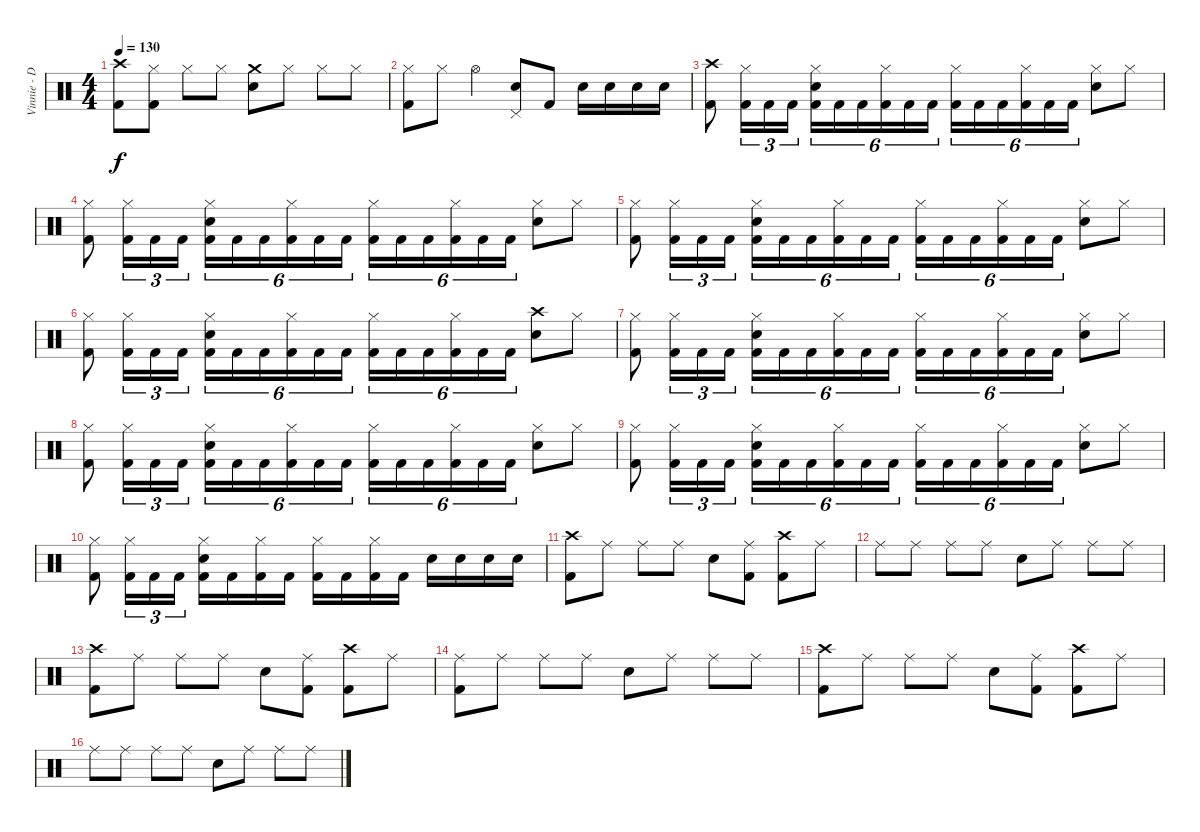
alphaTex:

\track ("Vinnie - Drums" "Vinnie - D") {instrument percussion}
\staff {score}
\articulation defaults
\ts (4 4)
\tempo 130
\clef neutral
\ks c
("Crash high (hit)" "Kick (hit) 2").8{dy f} ("Hi-Hat (closed)" "Kick (hit) 2").8 "Hi-Hat (closed)".8 "Hi-Hat (closed)".8 ("Crash medium (hit)" "Electric Snare (hit)").8 "Hi-Hat (closed)".8 "Hi-Hat (closed)".8 "Hi-Hat (closed)".8 |
("Hi-Hat (closed)" "Kick (hit) 2").8 "Hi-Hat (closed)".8 "Hi-Hat (open)".4 ("Pedal Hi-Hat (hit)" "Electric Snare (hit)").8 "Kick (hit) 2".8 "Electric Snare (hit)".16 "Electric Snare (hit)".16 "Electric Snare (hit)".16 "Electric Snare (hit)".16 |
("Crash high (hit)" "Kick (hit) 2").8 ("Hi-Hat (closed)" "Kick (hit) 2").16{tu (3 2)} "Kick (hit) 2".16{tu (3 2)} "Kick (hit) 2".16{tu (3 2)} ("Hi-Hat (closed)" "Electric Snare (hit)" "Kick (hit) 2").16{tu (6 4)} "Kick (hit) 2".16{tu (6 4)} "Kick (hit) 2".16{tu (6 4)} ("Hi-Hat (closed)" "Kick (hit) 2").16{tu (6 4)} "Kick (hit) 2".16{tu (6 4)} "Kick (hit) 2".16{tu (6 4)} ("Hi-Hat (closed)" "Kick (hit) 2").16{tu (6 4)} "Kick (hit) 2".16{tu (6 4)} "Kick (hit) 2".16{tu (6 4)} ("Hi-Hat (closed)" "Kick (hit) 2").16{tu (6 4)} "Kick (hit) 2".16{tu (6 4)} "Kick (hit) 2".16{tu (6 4)} ("Hi-Hat (closed)" "Electric Snare (hit)").8 "Hi-Hat (closed)".8 |
("Hi-Hat (closed)" "Kick (hit) 2").8 ("Hi-Hat (closed)" "Kick (hit) 2").16{tu (3 2)} "Kick (hit) 2".16{tu (3 2)} "Kick (hit) 2".16{tu (3 2)} ("Hi-Hat (closed)" "Electric Snare (hit)" "Kick (hit) 2").16{tu (6 4)} "Kick (hit) 2".16{tu (6 4)} "Kick (hit) 2".16{tu (6 4)} ("Hi-Hat (closed)" "Kick (hit) 2").16{tu (6 4)} "Kick (hit) 2".16{tu (6 4)} "Kick (hit) 2".16{tu (6 4)} ("Hi-Hat (closed)" "Kick (hit) 2").16{tu (6 4)} "Kick (hit) 2".16{tu (6 4)} "Kick (hit) 2".16{tu (6 4)} ("Hi-Hat (closed)" "Kick (hit) 2").16{tu (6 4)} "Kick (hit) 2".16{tu (6 4)} "Kick (hit) 2".16{tu (6 4)} ("Hi-Hat (closed)" "Electric Snare (hit)").8 "Hi-Hat (closed)".8 |
("Hi-Hat (closed)" "Kick (hit) 2").8 ("Hi-Hat (closed)" "Kick (hit) 2").16{tu (3 2)} "Kick (hit) 2".16{tu (3 2)} "Kick (hit) 2".16{tu (3 2)} ("Hi-Hat (closed)" "Electric Snare (hit)" "Kick (hit) 2").16{tu (6 4)} "Kick (hit) 2".16{tu (6 4)} "Kick (hit) 2".16{tu (6 4)} ("Hi-Hat (closed)" "Kick (hit) 2").16{tu (6 4)} "Kick (hit) 2".16{tu (6 4)} "Kick (hit) 2".16{tu (6 4)} ("Hi-Hat (closed)" "Kick (hit) 2").16{tu (6 4)} "Kick (hit) 2".16{tu (6 4)} "Kick (hit) 2".16{tu (6 4)} ("Hi-Hat (closed)" "Kick (hit) 2").16{tu (6 4)} "Kick (hit) 2".16{tu (6 4)} "Kick (hit) 2".16{tu (6 4)} ("Hi-Hat (closed)" "Electric Snare (hit)").8 "Hi-Hat (closed)".8 |
("Hi-Hat (closed)" "Kick (hit) 2").8 ("Hi-Hat (closed)" "Kick (hit) 2").16{tu (3 2)} "Kick (hit) 2".16{tu (3 2)} "Kick (hit) 2".16{tu (3 2)} ("Hi-Hat (closed)" "Electric Snare (hit)" "Kick (hit) 2").16{tu (6 4)} "Kick (hit) 2".16{tu (6 4)} "Kick (hit) 2".16{tu (6 4)} ("Hi-Hat (closed)" "Kick (hit) 2").16{tu (6 4)} "Kick (hit) 2".16{tu (6 4)} "Kick (hit) 2".16{tu (6 4)} ("Hi-Hat (closed)" "Kick (hit) 2").16{tu (6 4)} "Kick (hit) 2".16{tu (6 4)} "Kick (hit) 2".16{tu (6 4)} ("Hi-Hat (closed)" "Kick (hit) 2").16{tu (6 4)} "Kick (hit) 2".16{tu (6 4)} "Kick (hit) 2".16{tu (6 4)} ("Crash high (hit)" "Electric Snare (hit)").8 "Hi-Hat (closed)".8 |
("Hi-Hat (closed)" "Kick (hit) 2").8 ("Hi-Hat (closed)" "Kick (hit) 2").16{tu (3 2)} "Kick (hit) 2".16{tu (3 2)} "Kick (hit) 2".16{tu (3 2)} ("Hi-Hat (closed)" "Electric Snare (hit)" "Kick (hit) 2").16{tu (6 4)} "Kick (hit) 2".16{tu (6 4)} "Kick (hit) 2".16{tu (6 4)} ("Hi-Hat (closed)" "Kick (hit) 2").16{tu (6 4)} "Kick (hit) 2".16{tu (6 4)} "Kick (hit) 2".16{tu (6 4)} ("Hi-Hat (closed)" "Kick (hit) 2").16{tu (6 4)} "Kick (hit) 2".16{tu (6 4)} "Kick (hit) 2".16{tu (6 4)} ("Hi-Hat (closed)" "Kick (hit) 2").16{tu (6 4)} "Kick (hit) 2".16{tu (6 4)} "Kick (hit) 2".16{tu (6 4)} ("Hi-Hat (closed)" "Electric Snare (hit)").8 "Hi-Hat (closed)".8 |
("Hi-Hat (closed)" "Kick (hit) 2").8 ("Hi-Hat (closed)" "Kick (hit) 2").16{tu (3 2)} "Kick (hit) 2".16{tu (3 2)} "Kick (hit) 2".16{tu (3 2)} ("Hi-Hat (closed)" "Electric Snare (hit)" "Kick (hit) 2").16{tu (6 4)} "Kick (hit) 2".16{tu (6 4)} "Kick (hit) 2".16{tu (6 4)} ("Hi-Hat (closed)" "Kick (hit) 2").16{tu (6 4)} "Kick (hit) 2".16{tu (6 4)} "Kick (hit) 2".16{tu (6 4)} ("Hi-Hat (closed)" "Kick (hit) 2").16{tu (6 4)} "Kick (hit) 2".16{tu (6 4)} "Kick (hit) 2".16{tu (6 4)} ("Hi-Hat (closed)" "Kick (hit) 2").16{tu (6 4)} "Kick (hit) 2".16{tu (6 4)} "Kick (hit) 2".16{tu (6 4)} ("Hi-Hat (closed)" "Electric Snare (hit)").8 "Hi-Hat (closed)".8 |
("Hi-Hat (closed)" "Kick (hit) 2").8 ("Hi-Hat (closed)" "Kick (hit) 2").16{tu (3 2)} "Kick (hit) 2".16{tu (3 2)} "Kick (hit) 2".16{tu (3 2)} ("Hi-Hat (closed)" "Electric Snare (hit)" "Kick (hit) 2").16{tu (6 4)} "Kick (hit) 2".16{tu (6 4)} "Kick (hit) 2".16{tu (6 4)} ("Hi-Hat (closed)" "Kick (hit) 2").16{tu (6 4)} "Kick (hit) 2".16{tu (6 4)} "Kick (hit) 2".16{tu (6 4)} ("Hi-Hat (closed)" "Kick (hit) 2").16{tu (6 4)} "Kick (hit) 2".16{tu (6 4)} "Kick (hit) 2".16{tu (6 4)} ("Hi-Hat (closed)" "Kick (hit) 2").16{tu (6 4)} "Kick (hit) 2".16{tu (6 4)} "Kick (hit) 2".16{tu (6 4)} ("Hi-Hat (closed)" "Electric Snare (hit)").8 "Hi-Hat (closed)".8 |
("Hi-Hat (closed)" "Kick (hit) 2").8 ("Hi-Hat (closed)" "Kick (hit) 2").16{tu (3 2)} "Kick (hit) 2".16{tu (3 2)} "Kick (hit) 2".16{tu (3 2)} ("Hi-Hat (closed)" "Electric Snare (hit)" "Kick (hit) 2").16 "Kick (hit) 2".16 ("Hi-Hat (closed)" "Kick (hit) 2").16 "Kick (hit) 2".16 ("Hi-Hat (closed)" "Kick (hit) 2").16 "Kick (hit) 2".16 ("Hi-Hat (closed)" "Kick (hit) 2").16 "Kick (hit) 2".16 "Electric Snare (hit)".16 "Electric Snare (hit)".16 "Electric Snare (hit)".16 "Electric Snare (hit)".16 |
("Crash high (hit)" "Kick (hit) 2").8 "Ride (middle)".8 "Ride (middle)".8 "Ride (middle)".8 "Electric Snare (hit)".8 ("Ride (middle)" "Kick (hit) 2").8 ("Crash high (hit)" "Kick (hit) 2").8 "Ride (middle)".8 |
"Ride (middle)".8 "Ride (middle)".8 "Ride (middle)".8 "Ride (middle)".8 "Electric Snare (hit)".8 "Ride (middle)".8 "Ride (middle)".8 "Ride (middle)".8 |
("Crash high (hit)" "Kick (hit) 2").8 "Ride (middle)".8 "Ride (middle)".8 "Ride (middle)".8 "Electric Snare (hit)".8 ("Ride (middle)" "Kick (hit) 2").8 ("Crash high (hit)" "Kick (hit) 2").8 "Ride (middle)".8 |
("Ride (middle)" "Kick (hit) 2").8 "Ride (middle)".8 "Ride (middle)".8 "Ride (middle)".8 "Electric Snare (hit)".8 "Ride (middle)".8 "Ride (middle)".8 "Ride (middle)".8 |
("Crash high (hit)" "Kick (hit) 2").8 "Ride (middle)".8 "Ride (middle)".8 "Ride (middle)".8 "Electric Snare (hit)".8 ("Ride (middle)" "Kick (hit) 2").8 ("Crash high (hit)" "Kick (hit) 2").8 "Ride (middle)".8 |
"Ride (middle)".8 "Ride (middle)".8 "Ride (middle)".8 "Ride (middle)".8 "Electric Snare (hit)".8 "Ride (middle)".8 "Ride (middle)".8 "Ride (middle)".8
